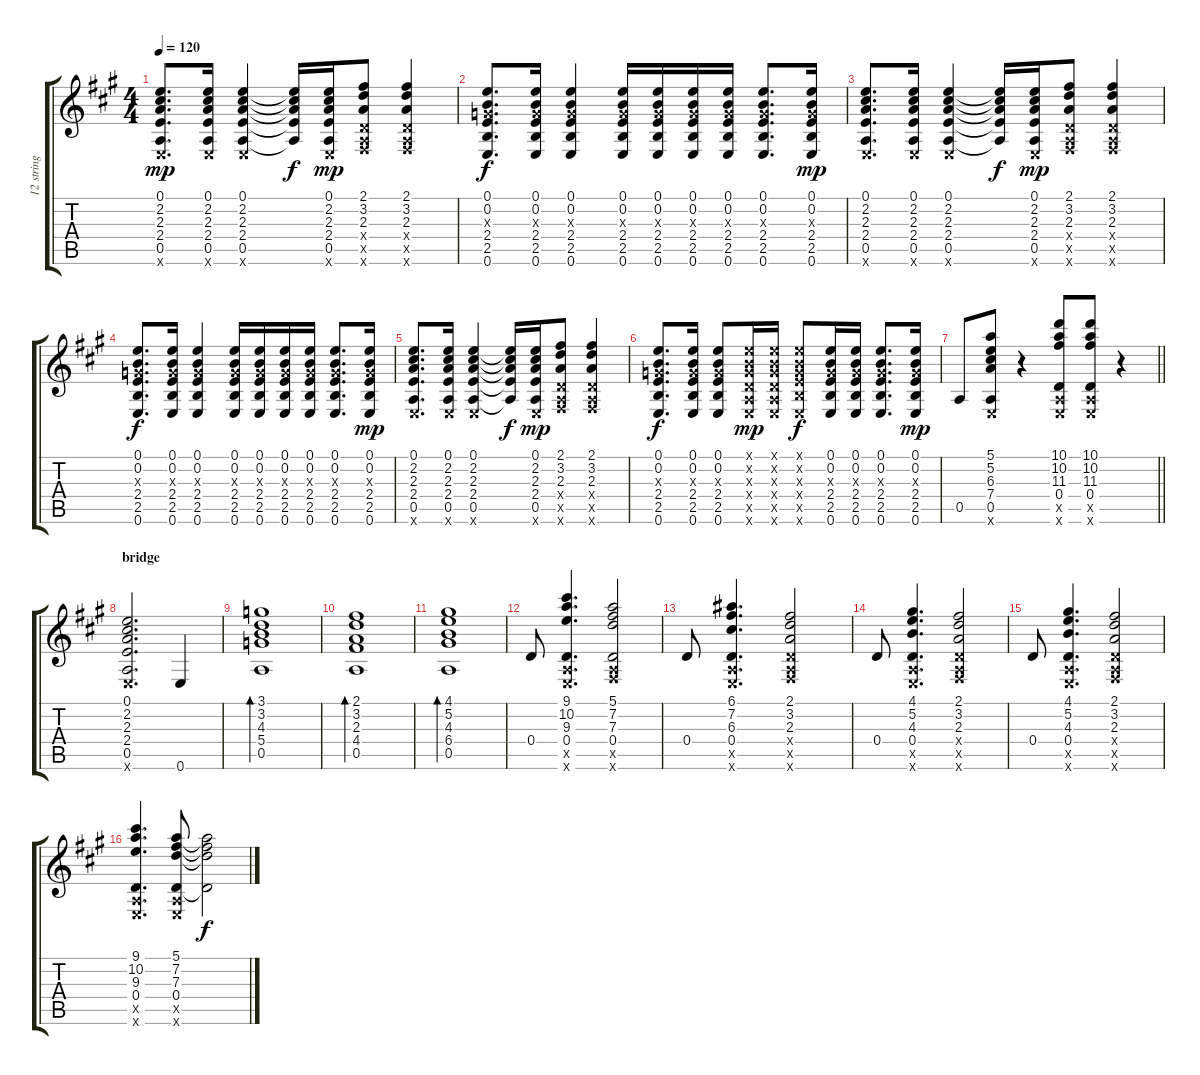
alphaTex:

\track ("12 string acc. gtr" "12 string ") {instrument acousticguitarsteel}
\staff {score tabs}
\tuning (E4 B3 G3 D3 A2 E2) {hide}
\ts (4 4)
\tempo 120
\clef g2
\ks a
(0.1 2.2 2.3 2.4 0.5 0.6{x}).8{d dy mp} (0.1 2.2 2.3 2.4 0.5 0.6{x}).16 (0.1 2.2 2.3 2.4 0.5 0.6{x}).4 (0.1{t} 2.2{t} 2.3{t} 2.4{t} 0.5{t}).16{dy f} (0.1 2.2 2.3 2.4 0.5 0.6{x}).16{dy mp} (2.1 3.2 2.3 0.4{x} 0.5{x} 2.6{x}).8 (2.1 3.2 2.3 0.4{x} 0.5{x} 2.6{x}).4 |
(0.1 0.2 0.3{x} 2.4 2.5 0.6).8{d dy f} (0.1 0.2 0.3{x} 2.4 2.5 0.6).16 (0.1 0.2 0.3{x} 2.4 2.5 0.6).4 (0.1 0.2 0.3{x} 2.4 2.5 0.6).16 (0.1 0.2 0.3{x} 2.4 2.5 0.6).16 (0.1 0.2 0.3{x} 2.4 2.5 0.6).16 (0.1 0.2 0.3{x} 2.4 2.5 0.6).16 (0.1 0.2 0.3{x} 2.4 2.5 0.6).8{d} (0.1 0.2 0.3{x} 2.4 2.5 0.6).16{dy mp} |
(0.1 2.2 2.3 2.4 0.5 0.6{x}).8{d} (0.1 2.2 2.3 2.4 0.5 0.6{x}).16 (0.1 2.2 2.3 2.4 0.5 0.6{x}).4 (0.1{t} 2.2{t} 2.3{t} 2.4{t} 0.5{t}).16{dy f} (0.1 2.2 2.3 2.4 0.5 0.6{x}).16{dy mp} (2.1 3.2 2.3 0.4{x} 0.5{x} 2.6{x}).8 (2.1 3.2 2.3 0.4{x} 0.5{x} 2.6{x}).4 |
(0.1 0.2 0.3{x} 2.4 2.5 0.6).8{d dy f} (0.1 0.2 0.3{x} 2.4 2.5 0.6).16 (0.1 0.2 0.3{x} 2.4 2.5 0.6).4 (0.1 0.2 0.3{x} 2.4 2.5 0.6).16 (0.1 0.2 0.3{x} 2.4 2.5 0.6).16 (0.1 0.2 0.3{x} 2.4 2.5 0.6).16 (0.1 0.2 0.3{x} 2.4 2.5 0.6).16 (0.1 0.2 0.3{x} 2.4 2.5 0.6).8{d} (0.1 0.2 0.3{x} 2.4 2.5 0.6).16{dy mp} |
(0.1 2.2 2.3 2.4 0.5 0.6{x}).8{d} (0.1 2.2 2.3 2.4 0.5 0.6{x}).16 (0.1 2.2 2.3 2.4 0.5 0.6{x}).4 (0.1{t} 2.2{t} 2.3{t} 2.4{t} 0.5{t}).16{dy f} (0.1 2.2 2.3 2.4 0.5 0.6{x}).16{dy mp} (2.1 3.2 2.3 0.4{x} 0.5{x} 2.6{x}).8 (2.1 3.2 2.3 0.4{x} 0.5{x} 2.6{x}).4 |
(0.1 0.2 0.3{x} 2.4 2.5 0.6).8{d dy f} (0.1 0.2 0.3{x} 2.4 2.5 0.6).16 (0.1 0.2 0.3{x} 2.4 2.5 0.6).8 (0.1{x} 0.2{x} 0.3{x} 0.4{x} 0.5{x} 0.6{x}).16{dy mp} (0.1{x} 0.2{x} 0.3{x} 0.4{x} 0.5{x} 0.6{x}).16 (0.1{x} 0.2{x} 0.3{x} 2.4{x} 2.5{x} 0.6{x}).8{dy f} (0.1 0.2 0.3{x} 2.4 2.5 0.6).16 (0.1 0.2 0.3{x} 2.4 2.5 0.6).16 (0.1 0.2 0.3{x} 2.4 2.5 0.6).8{d} (0.1 0.2 0.3{x} 2.4 2.5 0.6).16{dy mp} |
\barLineRight lightlight
0.5.8 (5.1 5.2 6.3 7.4 0.5 0.6{x}).8 r.4 (10.1 10.2 11.3 0.4 0.5{x} 0.6{x}).8 (10.1 10.2 11.3 0.4 0.5{x} 0.6{x}).8 r.4 |
\section ("" "bridge")
(0.1 2.2 2.3 2.4 0.5 0.6{x}).2{d} 0.6.4 |
(3.1 3.2 4.3 5.4 0.5).1{bd 120} |
(2.1 3.2 2.3 4.4 0.5).1{bd 120} |
(4.1 5.2 4.3 6.4 0.5).1{bd 120} |
0.4.8 (9.1 10.2 9.3 0.4 0.5{x} 0.6{x}).4{d} (5.1 7.2 7.3 0.4 0.5{x} 2.6{x}).2 |
0.4.8 (6.1 7.2 6.3 0.4 0.5{x} 0.6{x}).4{d} (2.1 3.2 2.3 0.4{x} 0.5{x} 2.6{x}).2 |
0.4.8 (4.1 5.2 4.3 0.4 0.5{x} 0.6{x}).4{d} (2.1 3.2 2.3 0.4{x} 0.5{x} 2.6{x}).2 |
0.4.8 (4.1 5.2 4.3 0.4 0.5{x} 0.6{x}).4{d} (2.1 3.2 2.3 0.4{x} 0.5{x} 2.6{x}).2 |
(9.1 10.2 9.3 0.4 0.5{x} 0.6{x}).4{d} (5.1 7.2 7.3 0.4 0.5{x} 0.6{x}).8 (5.1{t} 7.2{t} 7.3{t} 0.4{t}).2{dy f}
